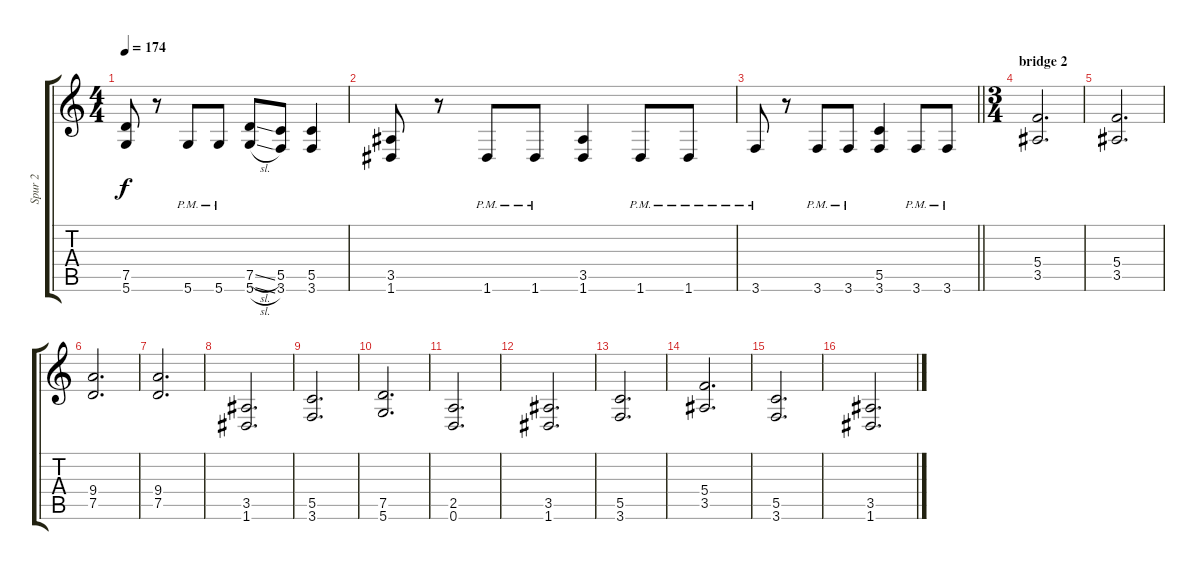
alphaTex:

\track ("Spur 2" "Spur 2") {instrument distortionguitar}
\staff {score tabs}
\tuning (D4 A3 F3 C3 G2 D2) {hide}
\ts (4 4)
\tempo 174
\clef g2
\ks c
(7.5 5.6).8{dy f} r.8 5.6{pm}.8 5.6{pm}.8 (7.5{sl} 5.6{sl}).8 (5.5 3.6).8 (5.5 3.6).4 |
(3.5 1.6).8 r.8 1.6{pm}.8 1.6{pm}.8 (3.5 1.6).4 1.6{pm}.8 1.6{pm}.8 |
\barLineRight lightlight
3.6{pm}.8 r.8 3.6{pm}.8 3.6{pm}.8 (5.5 3.6).4 3.6{pm}.8 3.6{pm}.8 |
\ts (3 4)
\section ("" "bridge 2")
(5.4 3.5).2{d} |
(5.4 3.5).2{d} |
(9.4 7.5).2{d} |
(9.4 7.5).2{d} |
(3.5 1.6).2{d} |
(5.5 3.6).2{d} |
(7.5 5.6).2{d} |
(2.5 0.6).2{d} |
(3.5 1.6).2{d} |
(5.5 3.6).2{d} |
(5.4 3.5).2{d} |
(5.5 3.6).2{d} |
(3.5 1.6).2{d}
